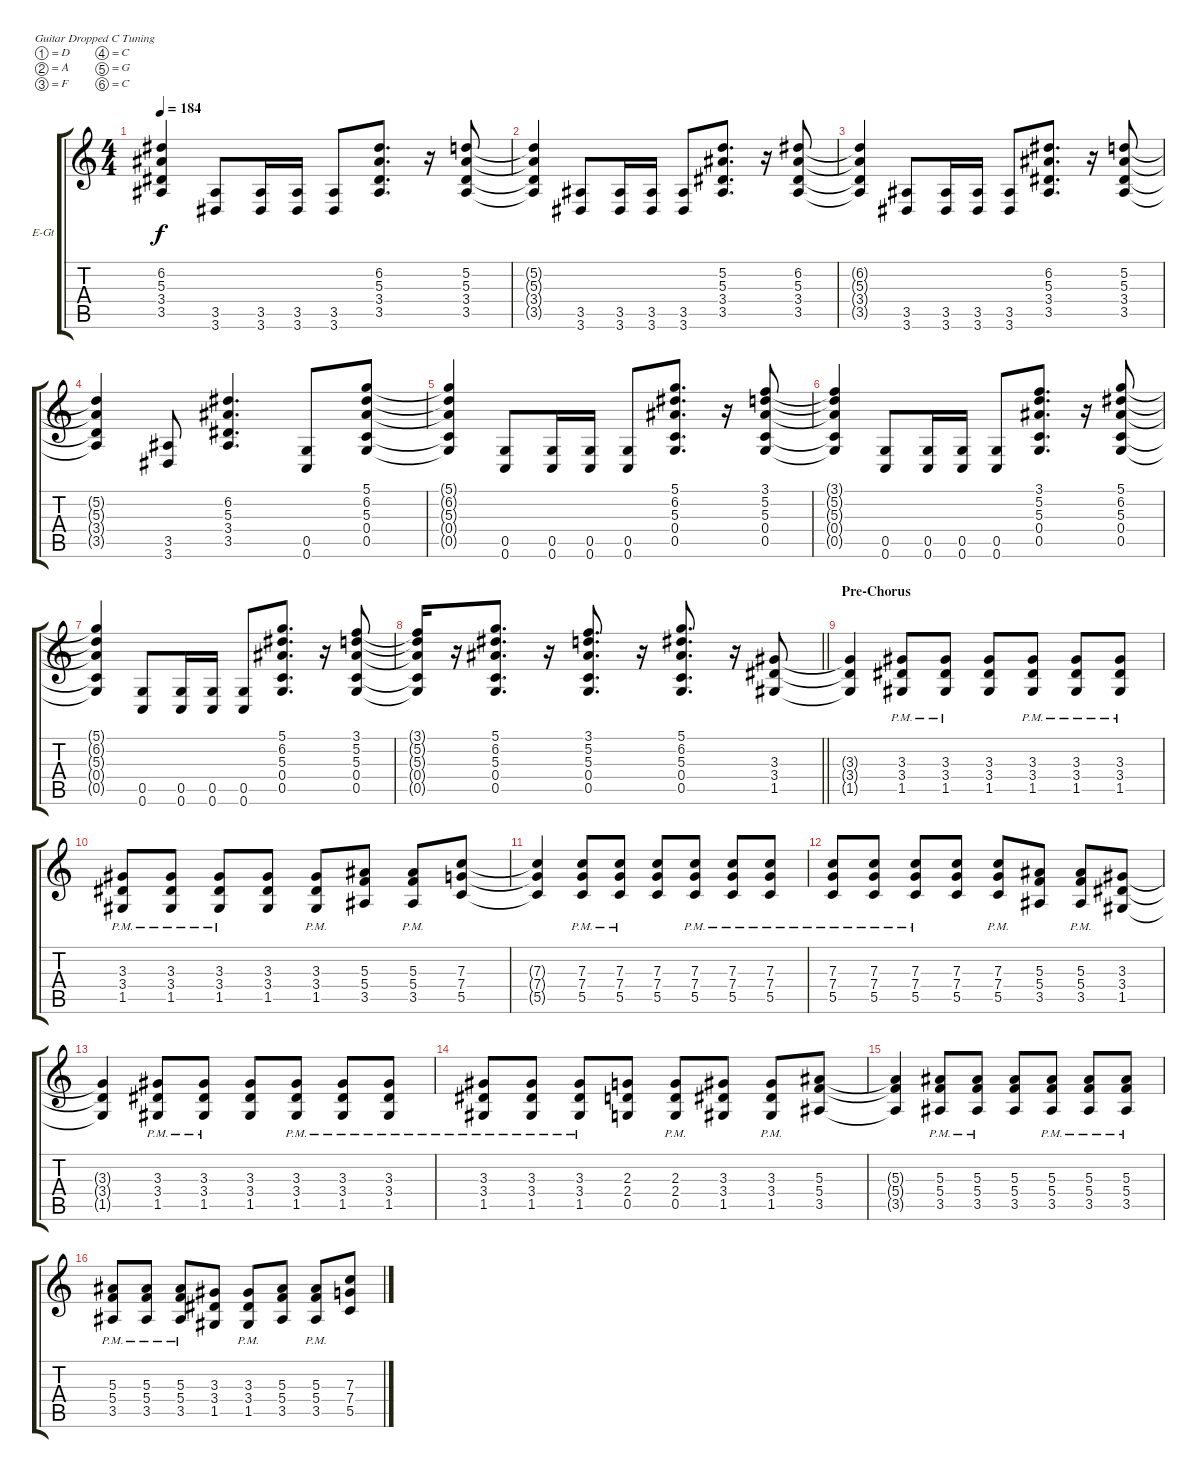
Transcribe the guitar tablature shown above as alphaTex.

\bracketExtendMode groupsimilarinstruments
\firstSystemTrackNameOrientation horizontal
\otherSystemsTrackNameOrientation horizontal
\track ("Rhythm Guitar" "E-Gt") {instrument electricguitarclean}
\staff {score tabs}
\tuning (D4 A3 F3 C3 G2 C2)
\ts (4 4)
\tempo 184
\clef g2
\ks c
(6.2{t} 5.3{t} 3.4{t} 3.5{t}).4{dy f} (3.5 3.6).8 (3.5 3.6).16 (3.5 3.6).16 (3.5 3.6).8 (6.2 5.3 3.4 3.5).8{d} r.16 (5.2 5.3 3.4 3.5).8 |
(5.2{t} 5.3{t} 3.4{t} 3.5{t}).4 (3.5 3.6).8 (3.5 3.6).16 (3.5 3.6).16 (3.5 3.6).8 (5.2 5.3 3.4 3.5).8{d} r.16 (6.2 5.3 3.4 3.5).8 |
(6.2{t} 5.3{t} 3.4{t} 3.5{t}).4 (3.5 3.6).8 (3.5 3.6).16 (3.5 3.6).16 (3.5 3.6).8 (6.2 5.3 3.4 3.5).8{d} r.16 (5.2 5.3 3.4 3.5).8 |
(5.2{t} 5.3{t} 3.4{t} 3.5{t}).4 (3.5 3.6).8 (6.2 5.3 3.4 3.5).4{d} (0.5 0.6).8 (5.1 6.2 5.3 0.4 0.5).8 |
(5.1{t} 6.2{t} 5.3{t} 0.4{t} 0.5{t}).4 (0.5 0.6).8 (0.5 0.6).16 (0.5 0.6).16 (0.5 0.6).8 (5.1 6.2 5.3 0.4 0.5).8{d} r.16 (3.1 5.2 5.3 0.4 0.5).8 |
(3.1{t} 5.2{t} 5.3{t} 0.4{t} 0.5{t}).4 (0.5 0.6).8 (0.5 0.6).16 (0.5 0.6).16 (0.5 0.6).8 (3.1 5.2 5.3 0.4 0.5).8{d} r.16 (5.1 6.2 5.3 0.4 0.5).8 |
(5.1{t} 6.2{t} 5.3{t} 0.4{t} 0.5{t}).4 (0.5 0.6).8 (0.5 0.6).16 (0.5 0.6).16 (0.5 0.6).8 (5.1 6.2 5.3 0.4 0.5).8{d} r.16 (3.1 5.2 5.3 0.4 0.5).8 |
\barLineRight lightlight
(3.1{t} 5.2{t} 5.3{t} 0.4{t} 0.5{t}).16 r.16 (5.1 6.2 5.3 0.4 0.5).8{d} r.16 (3.1 5.2 5.3 0.4 0.5).8{d} r.16 (5.1 6.2 5.3 0.4 0.5).8{d} r.16 (3.3 3.4 1.5).8 |
\section ("" "Pre-Chorus")
(3.3{t} 3.4{t} 1.5{t}).4 (3.3{pm} 3.4{pm} 1.5{pm}).8 (3.3{pm} 3.4{pm} 1.5{pm}).8 (3.3 3.4 1.5).8 (3.3{pm} 3.4{pm} 1.5{pm}).8 (3.3{pm} 3.4{pm} 1.5{pm}).8 (3.3{pm} 3.4{pm} 1.5{pm}).8 |
(3.3{pm} 3.4{pm} 1.5{pm}).8 (3.3{pm} 3.4{pm} 1.5{pm}).8 (3.3{pm} 3.4{pm} 1.5{pm}).8 (3.3 3.4 1.5).8 (3.3{pm} 3.4{pm} 1.5{pm}).8 (5.3 5.4 3.5).8 (5.3{pm} 5.4{pm} 3.5{pm}).8 (7.3 7.4 5.5).8 |
(7.3{t} 7.4{t} 5.5{t}).4 (7.3{pm} 7.4{pm} 5.5{pm}).8 (7.3{pm} 7.4{pm} 5.5{pm}).8 (7.3 7.4 5.5).8 (7.3{pm} 7.4{pm} 5.5{pm}).8 (7.3{pm} 7.4{pm} 5.5{pm}).8 (7.3{pm} 7.4{pm} 5.5{pm}).8 |
(7.3{pm} 7.4{pm} 5.5{pm}).8 (7.3{pm} 7.4{pm} 5.5{pm}).8 (7.3{pm} 7.4{pm} 5.5{pm}).8 (7.3 7.4 5.5).8 (7.3{pm} 7.4{pm} 5.5{pm}).8 (5.3 5.4 3.5).8 (5.3{pm} 5.4{pm} 3.5{pm}).8 (3.3 3.4 1.5).8 |
(3.3{t} 3.4{t} 1.5{t}).4 (3.3{pm} 3.4{pm} 1.5{pm}).8 (3.3{pm} 3.4{pm} 1.5{pm}).8 (3.3 3.4 1.5).8 (3.3{pm} 3.4{pm} 1.5{pm}).8 (3.3{pm} 3.4{pm} 1.5{pm}).8 (3.3{pm} 3.4{pm} 1.5{pm}).8 |
(3.3{pm} 3.4{pm} 1.5{pm}).8 (3.3{pm} 3.4{pm} 1.5{pm}).8 (3.3{pm} 3.4{pm} 1.5{pm}).8 (2.3 2.4 0.5).8 (2.3{pm} 2.4{pm} 0.5{pm}).8 (3.3 3.4 1.5).8 (3.3{pm} 3.4{pm} 1.5{pm}).8 (5.3 5.4 3.5).8 |
(5.3{t} 5.4{t} 3.5{t}).4 (5.3{pm} 5.4{pm} 3.5{pm}).8 (5.3{pm} 5.4{pm} 3.5{pm}).8 (5.3 5.4 3.5).8 (5.3{pm} 5.4{pm} 3.5{pm}).8 (5.3{pm} 5.4{pm} 3.5{pm}).8 (5.3{pm} 5.4{pm} 3.5{pm}).8 |
(5.3{pm} 5.4{pm} 3.5{pm}).8 (5.3{pm} 5.4{pm} 3.5{pm}).8 (5.3{pm} 5.4{pm} 3.5{pm}).8 (3.3 3.4 1.5).8 (3.3{pm} 3.4{pm} 1.5{pm}).8 (5.3 5.4 3.5).8 (5.3{pm} 5.4{pm} 3.5{pm}).8 (7.3 7.4 5.5).8
